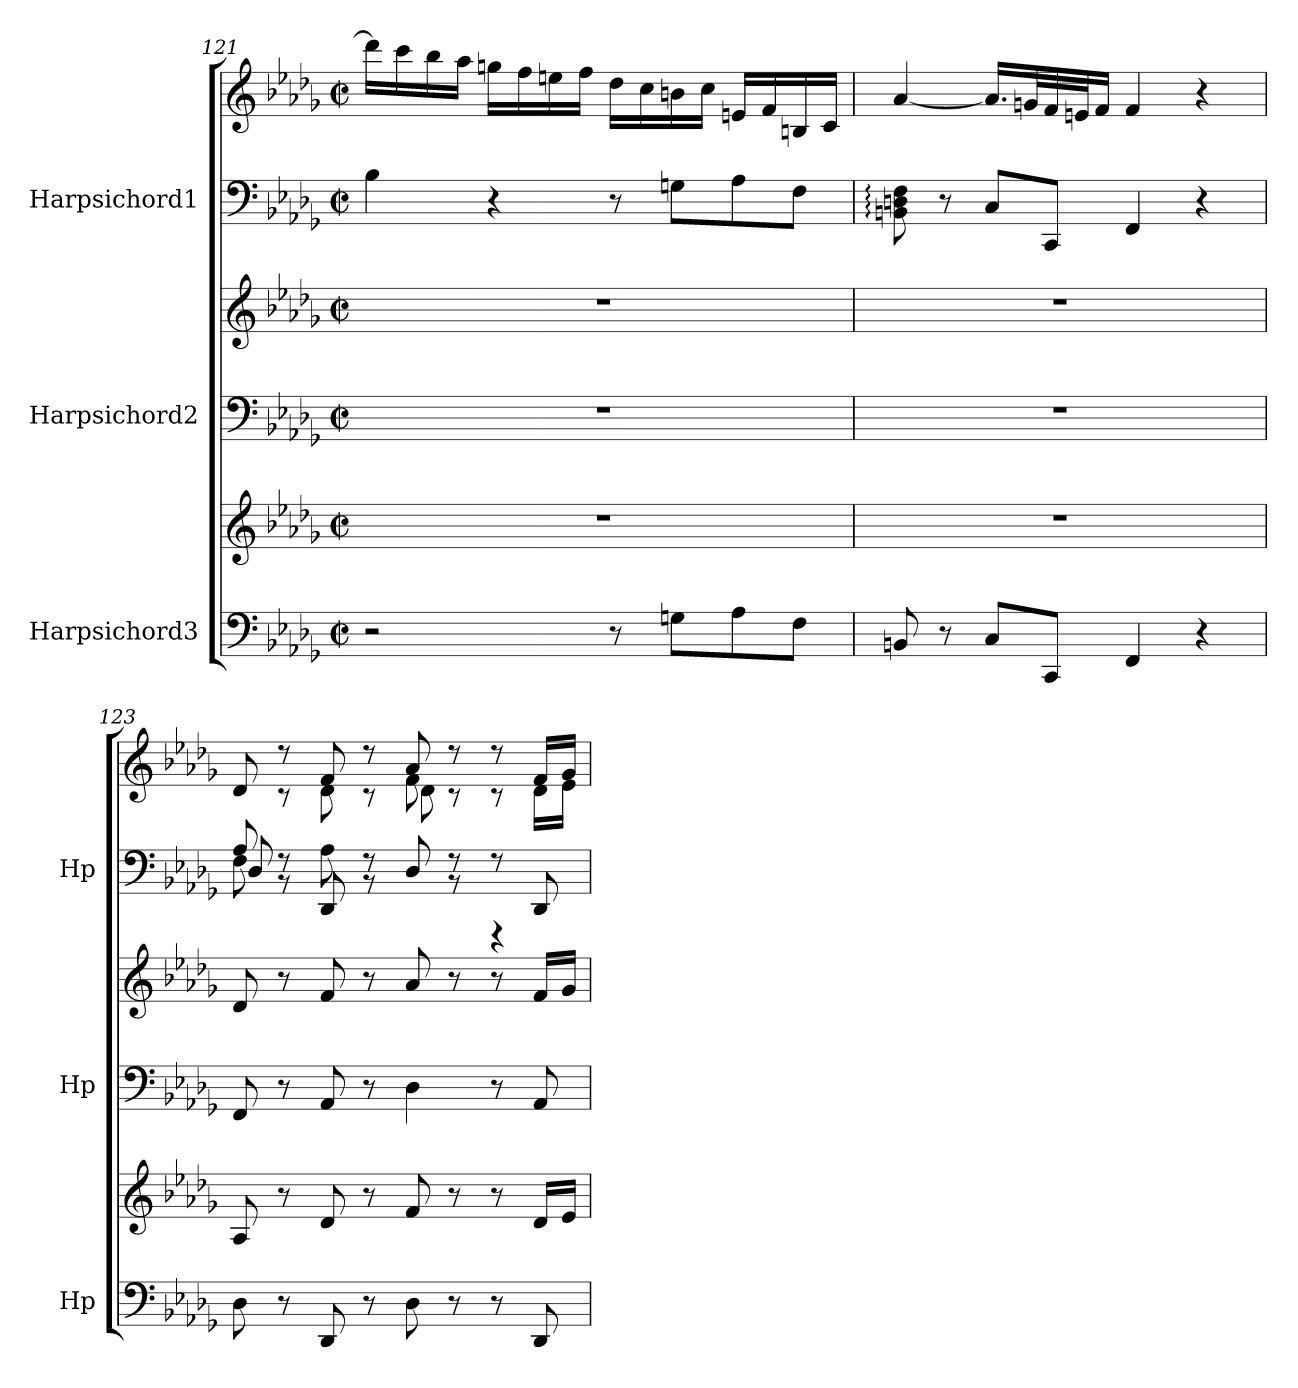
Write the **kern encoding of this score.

**kern	**kern	**kern	**kern	**kern	**kern
*part3	*part3	*part2	*part2	*part1	*part1
*staff6	*staff5	*staff4	*staff3	*staff2	*staff1
*I"Harpsichord3	*	*I"Harpsichord2	*	*I"Harpsichord1	*
*I'Hp	*	*I'Hp	*	*I'Hp	*
!!LO:PB:g=z
*clefF4	*clefG2	*clefF4	*clefG2	*clefF4	*clefG2
*k[b-e-a-d-g-]	*k[b-e-a-d-g-]	*k[b-e-a-d-g-]	*k[b-e-a-d-g-]	*k[b-e-a-d-g-]	*k[b-e-a-d-g-]
*M4/4	*M4/4	*M4/4	*M4/4	*M4/4	*M4/4
*met(c|)	*met(c|)	*met(c|)	*met(c|)	*met(c|)	*met(c|)
=121	=121	=121	=121	=121	=121
2r	1r	1r	1r	4B-\	16ddd-\LL]
.	.	.	.	.	16ccc\
.	.	.	.	.	16bb-\
.	.	.	.	.	16aa-\JJ
.	.	.	.	4r	16ggn\LL
.	.	.	.	.	16ff\
.	.	.	.	.	16een\
.	.	.	.	.	16ff\JJ
8r	.	.	.	8r	16dd-\LL
.	.	.	.	.	16cc\
8Gn\L	.	.	.	8Gn\L	16bn\
.	.	.	.	.	16cc\JJ
8A-\	.	.	.	8A-\	16en/LL
.	.	.	.	.	16f/
8F\J	.	.	.	8F\J	16Bn/
.	.	.	.	.	16c/JJ
=122	=122	=122	=122	=122	=122
8BBn/	1r	1r	1r	8BBn\: 8Dn\: 8F\:	[4a-/
8r	.	.	.	8r	.
8C/L	.	.	.	8C/L	16.a-/LL]
.	.	.	.	.	32gn/L
8CC/J	.	.	.	8CC/J	32f/
.	.	.	.	.	32en/J
.	.	.	.	.	16f/JJ
4FF/	.	.	.	4FF/	4f/
4r	.	.	.	4r	4r
=123	=123	=123	=123	=123	=123
*	*	*	*	*^	*^
*	*	*	*	*	*^	*	*^
8D-\	8A-/	8FF/	8d-/	8A-/	8D-/	8F\	8d-/	8ryy	2ryy
8r	8r	8r	8r	2..ryy	8r	8r	8r	8r	.
8DD-/	8d-/	8AA-/	8f/	.	8DD-/	8A-\	8f/	8d-\	.
8r	8r	8r	8r	.	8r	8r	8r	8r	.
8D-\	8f/	4D-\	8a-/	.	8D-/	8ryy	8a-/	8f\	8d-\
8r	8r	.	8r	.	8r	8r	8r	8r	4.ryy
8r	8r	8r	8r	.	8r	4r	8r	8r	.
8DD-/	16d-/LL	8AA-/	16f/LL	.	8DD-/	.	16f/LL	16d-\LL	.
.	16e-/JJ	.	16g-/JJ	.	.	.	16g-/JJ	16e-\JJ	.
*	*	*	*	*v	*v	*v	*	*	*
*	*	*	*	*	*v	*v	*v
=	=	=	=	=	=
*-	*-	*-	*-	*-	*-
